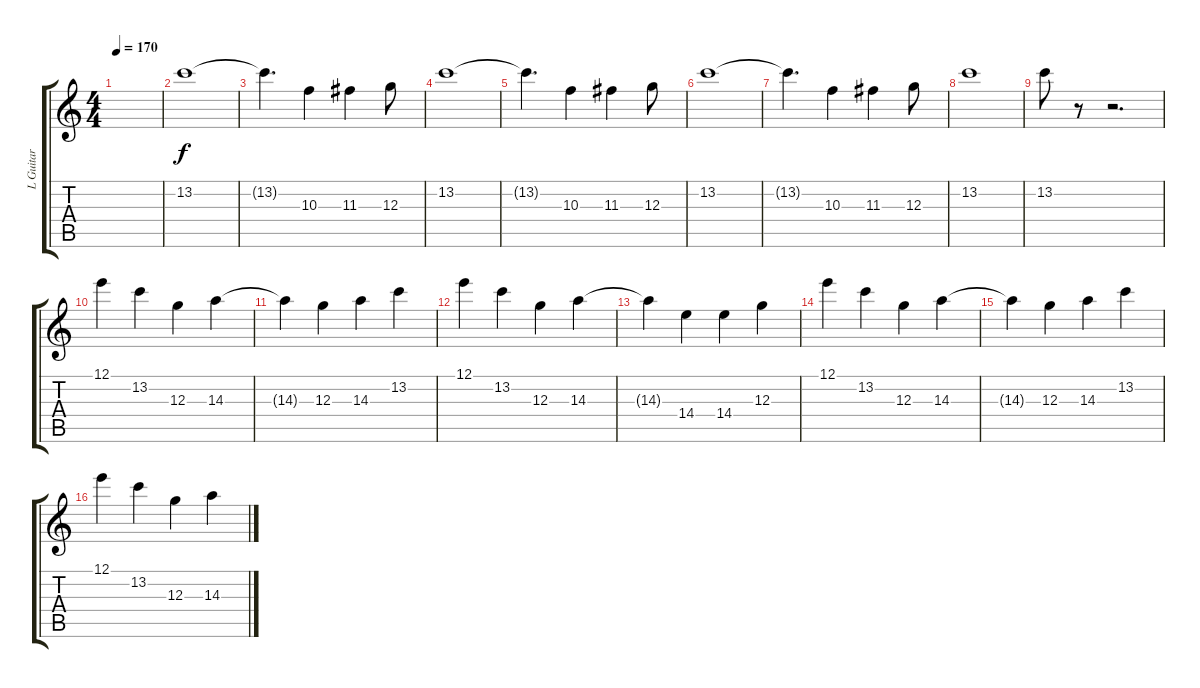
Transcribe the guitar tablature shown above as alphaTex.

\track ("L Guitar" "L Guitar") {instrument overdrivenguitar}
\staff {score tabs}
\tuning (E4 B3 G3 D3 A2 E2) {hide}
\ts (4 4)
\tempo 170
\clef g2
\ks c
|
13.2.1 |
13.2{t}.4{d} 10.3.4 11.3.4 12.3.8 |
13.2.1 |
13.2{t}.4{d} 10.3.4 11.3.4 12.3.8 |
13.2.1 |
13.2{t}.4{d} 10.3.4 11.3.4 12.3.8 |
13.2.1 |
13.2.8 r.8 r.2{d} |
12.1.4 13.2.4 12.3.4 14.3.4 |
14.3{t}.4 12.3.4 14.3.4 13.2.4 |
12.1.4 13.2.4 12.3.4 14.3.4 |
14.3{t}.4 14.4.4 14.4.4 12.3.4 |
12.1.4 13.2.4 12.3.4 14.3.4 |
14.3{t}.4 12.3.4 14.3.4 13.2.4 |
12.1.4 13.2.4 12.3.4 14.3.4
